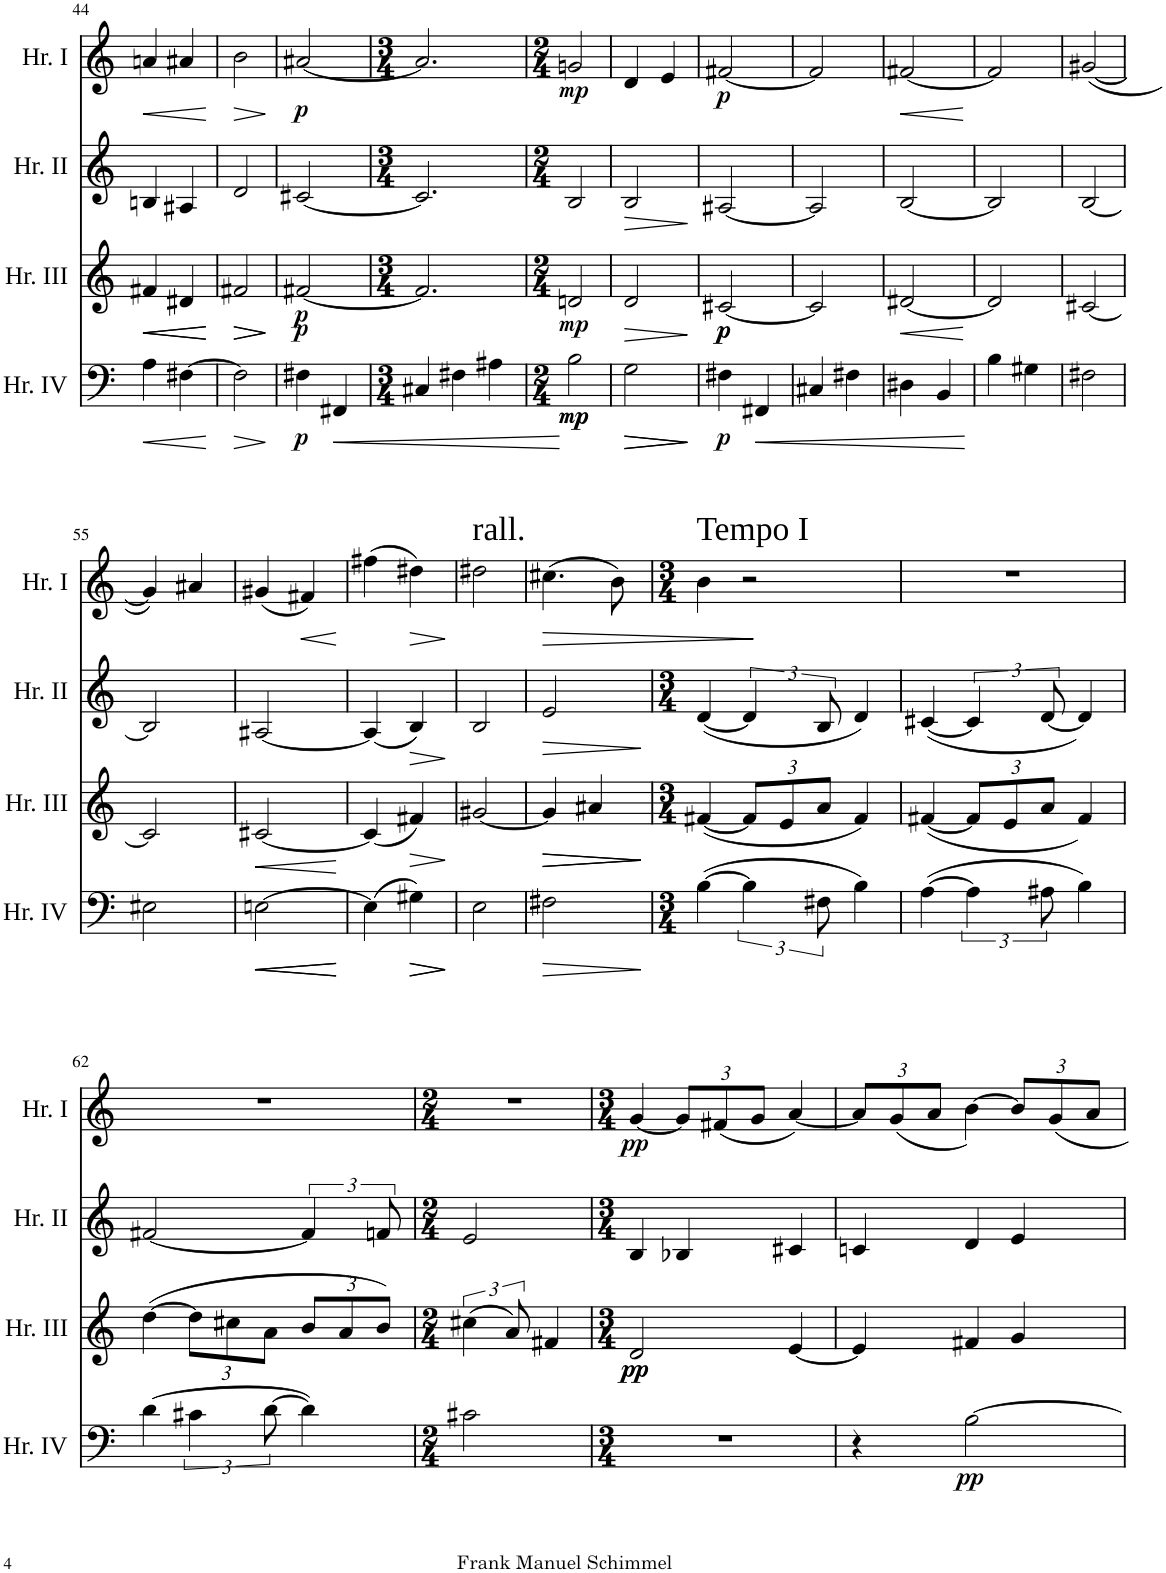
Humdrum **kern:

**kern	**dynam	**kern	**dynam	**kern	**dynam	**kern	**dynam
*part4	*part4	*part3	*part3	*part2	*part2	*part1	*part1
*staff4	*staff4	*staff3	*staff3	*staff2	*staff2	*staff1	*staff1
*I"Horn IV	*	*I"Horn III	*	*I"Horn II	*	*I"Horn I	*
*I'Hr. IV	*	*I'Hr. III	*	*I'Hr. II	*	*I'Hr. I	*
!!LO:PB:g=z
*clefF4	*	*clefG2	*	*clefG2	*	*clefG2	*
*Trd4c7	*	*Trd4c7	*	*Trd4c7	*	*Trd4c7	*
*k[]	*	*k[]	*	*k[]	*	*k[]	*
*M2/4	*	*M2/4	*	*M2/4	*	*M2/4	*
=44	=44	=44	=44	=44	=44	=44	=44
!	!LO:HP:b	!	!	!	!	!	!LO:HP:b
4A\	<	4f#X/	.	4Bn/	.	4an/	<
!	!	!	!LO:HP:b	!	!	!	!
!	!	!	!LO:HP:n=1:b	!	!	!	!
[4F#X\	.	4d#X/	< <	4A#X/	.	4a#X/	.
.	[	.	[	.	.	.	[
=45	=45	=45	=45	=45	=45	=45	=45
!	!LO:HP:b	!	!LO:HP:b	!	!	!	!
!	!	!	!LO:HP:n=1:b	!	!	!	!LO:HP:b
2F#\]	>	2f#X/	> >	2d/	.	2b\	>
.	]	.	[	.	.	.	]
=46	=46	=46	=46	=46	=46	=46	=46
!	!LO:DY:b	!	!LO:DY:b	!	!	!	!
!	!	!	!LO:DY:n=1:b	!	!	!	!LO:DY:b
4F#X\	p	[2f#X/	p p	[2c#X/	.	[2a#X/	p
!	!LO:HP:b	!	!	!	!	!	!
4FF#X/	<	.	.	.	.	.	.
.	[	.	]	.	.	.	.
=47	=47	=47	=47	=47	=47	=47	=47
*M3/4	*	*M3/4	*	*M3/4	*	*M3/4	*
4C#X/	.	2.f#/]	.	2.c#/]	.	2.a#/]	.
4F#X\	.	.	.	.	.	.	.
4A#X\	.	.	.	.	.	.	.
.	.	.	]	.	.	.	.
=48	=48	=48	=48	=48	=48	=48	=48
*M2/4	*	*M2/4	*	*M2/4	*	*M2/4	*
!	!LO:DY:b	!	!	!	!	!	!
!	!LO:DY:n=1:b	!	!LO:DY:b	!	!	!	!LO:DY:b
2B\	mp mp	2dn/	mp	2B/	.	2gn/	mp
=49	=49	=49	=49	=49	=49	=49	=49
!	!LO:HP:b	!	!	!	!	!	!
!	!LO:HP:n=1:b	!	!LO:HP:b	!	!LO:HP:b	!	!
2G\	> >	2d/	>	2B/	>	4d/	.
.	.	.	.	.	.	4e/	.
.	]	.	]	.	]	.	.
=50	=50	=50	=50	=50	=50	=50	=50
!	!LO:DY:b	!	!LO:DY:b	!	!	!	!
!	!	!	!LO:DY:n=1:b	!	!	!	!LO:DY:b
4F#X\	p	[2c#X/	p p	[2A#X/	.	[2f#X/	p
!	!LO:HP:n=1:b	!	!	!	!	!	!
4FF#X/	] <	.	.	.	.	.	.
.	[	.	.	.	.	.	.
=51	=51	=51	=51	=51	=51	=51	=51
4C#X/	.	2c#/]	.	2A#/]	.	2f#/]	.
4F#X\	.	.	.	.	.	.	.
=52	=52	=52	=52	=52	=52	=52	=52
!	!	!	!LO:HP:b	!	!	!	!LO:HP:b
4D#X\	.	[2d#X/	<	[2B/	.	[2f#X/	<
4BB/	.	.	.	.	.	.	.
.	.	.	[	.	.	.	[
=53	=53	=53	=53	=53	=53	=53	=53
4B\	.	2d#/]	.	2B/]	.	2f#/]	.
4G#X\	.	.	.	.	.	.	.
=54	=54	=54	=54	=54	=54	=54	=54
2F#X\	.	[2c#X/	.	[2B/	.	([2g#X/	.
!!LO:LB:g=z
=55	=55	=55	=55	=55	=55	=55	=55
2E#X\	.	2c#/]	.	2B/]	.	4g#/])	.
.	.	.	.	.	.	4a#X/	.
=56	=56	=56	=56	=56	=56	=56	=56
!	!LO:HP:b	!	!	!	!	!	!
!	!LO:HP:n=1:b	!	!LO:HP:b	!	!	!	!
[2En\	< <	[2c#X/	<	[2A#X/	.	(4g#X/	.
!	!	!	!	!	!	!	!LO:HP:b
.	.	.	.	.	.	4f#X/)	<
.	[	.	[	.	.	.	[
=57	=57	=57	=57	=57	=57	=57	=57
(4E\]	.	(4c#/]	.	(4A#/]	.	(4ff#X\	.
!	!LO:HP:n=1:b	!	!	!	!	!	!
!	!LO:HP:n=1:b	!	!LO:HP:b	!	!LO:HP:b	!	!LO:HP:b
4G#X\)	[ > >	4f#X/)	>	4B/)	>	4dd#X\)	>
.	]	.	]	.	]	.	]
=58	=58	=58	=58	=58	=58	=58	=58
!	!	!	!	!	!	!LO:TX:a:t=rall.	!
2E\	.	[2g#X/	.	2B/	.	2dd#X\	.
.	]	.	.	.	.	.	.
=59	=59	=59	=59	=59	=59	=59	=59
!	!LO:HP:b	!	!LO:HP:b	!	!LO:HP:b	!	!LO:HP:b
2F#X\	>	4g#/]	>	2e/	>	(4.cc#X\	>
!	!	!	!LO:HP:b	!	!	!	!
.	.	4a#X/	>	.	.	.	.
.	.	.	.	.	.	8b\)	.
.	]	.	] ]	.	]	.	]
=60	=60	=60	=60	=60	=60	=60	=60
*M3/4	*	*M3/4	*	*M3/4	*	*M3/4	*
!	!	!	!	!	!	!LO:TX:a:t=Tempo I	!
([4B\	.	([4f#X/	.	([4d/	.	4b\	.
*	*	*Xbrackettup	*	*	*	*	*
6B\]	.	12f#/L]	.	6d/]	.	2r	.
.	.	12e/	.	.	.	.	.
12F#X\	.	12a/J	.	12B/	.	.	.
4B\)	.	4f#/)	.	4d/)	.	.	.
=61	=61	=61	=61	=61	=61	=61	=61
([4A\	.	([4f#X/	.	([4c#X/	.	2.r	.
6A\]	.	12f#/L])	.	6c#/])	.	.	.
.	.	12e/	.	.	.	.	.
12A#X\)	.	12a/J	.	[12d/	.	.	.
4B\	.	4f#/	.	4d/]	.	.	.
!!LO:LB:g=z
=62	=62	=62	=62	=62	=62	=62	=62
(4d\	.	([4dd\	.	[2f#X/	.	2.r	.
6c#X\	.	12dd\L])	.	.	.	.	.
.	.	12cc#X\	.	.	.	.	.
[12d\)	.	12a\J	.	.	.	.	.
4d\]	.	12b/L	.	6f#/]	.	.	.
.	.	12a/	.	.	.	.	.
.	.	12b/J	.	12fn/	.	.	.
=63	=63	=63	=63	=63	=63	=63	=63
*M2/4	*	*M2/4	*	*M2/4	*	*M2/4	*
*	*	*brackettup	*	*	*	*	*
2c#X\	.	(6cc#X\	.	2e/	.	2r	.
.	.	12a/)	.	.	.	.	.
.	.	4f#X/	.	.	.	.	.
=64	=64	=64	=64	=64	=64	=64	=64
*M3/4	*	*M3/4	*	*M3/4	*	*M3/4	*
!	!	!	!LO:DY:b	!	!	!	!
!	!	!	!LO:DY:n=1:b	!	!	!	!LO:DY:b
2.r	.	2d/	pp pp	4B/	.	[4g/	pp
*	*	*	*	*	*	*Xbrackettup	*
.	.	.	.	4B-X/	.	12g/L]	.
.	.	.	.	.	.	(12f#X/	.
.	.	.	.	.	.	12g/J)	.
.	.	[4e/	.	4c#X/	.	[4a/	.
=65	=65	=65	=65	=65	=65	=65	=65
4r	.	4e/]	.	4cn/	.	12a/L]	.
.	.	.	.	.	.	(12g/	.
.	.	.	.	.	.	12a/J)	.
!	!LO:DY:b	!	!	!	!	!	!
[2B\	pp	4f#X/	.	4d/	.	[4b\	.
.	.	4g/	.	4e/	.	12b/L]	.
.	.	.	.	.	.	(12g/	.
.	.	.	.	.	.	12a/J)	.
=	=	=	=	=	=	=	=
*-	*-	*-	*-	*-	*-	*-	*-
